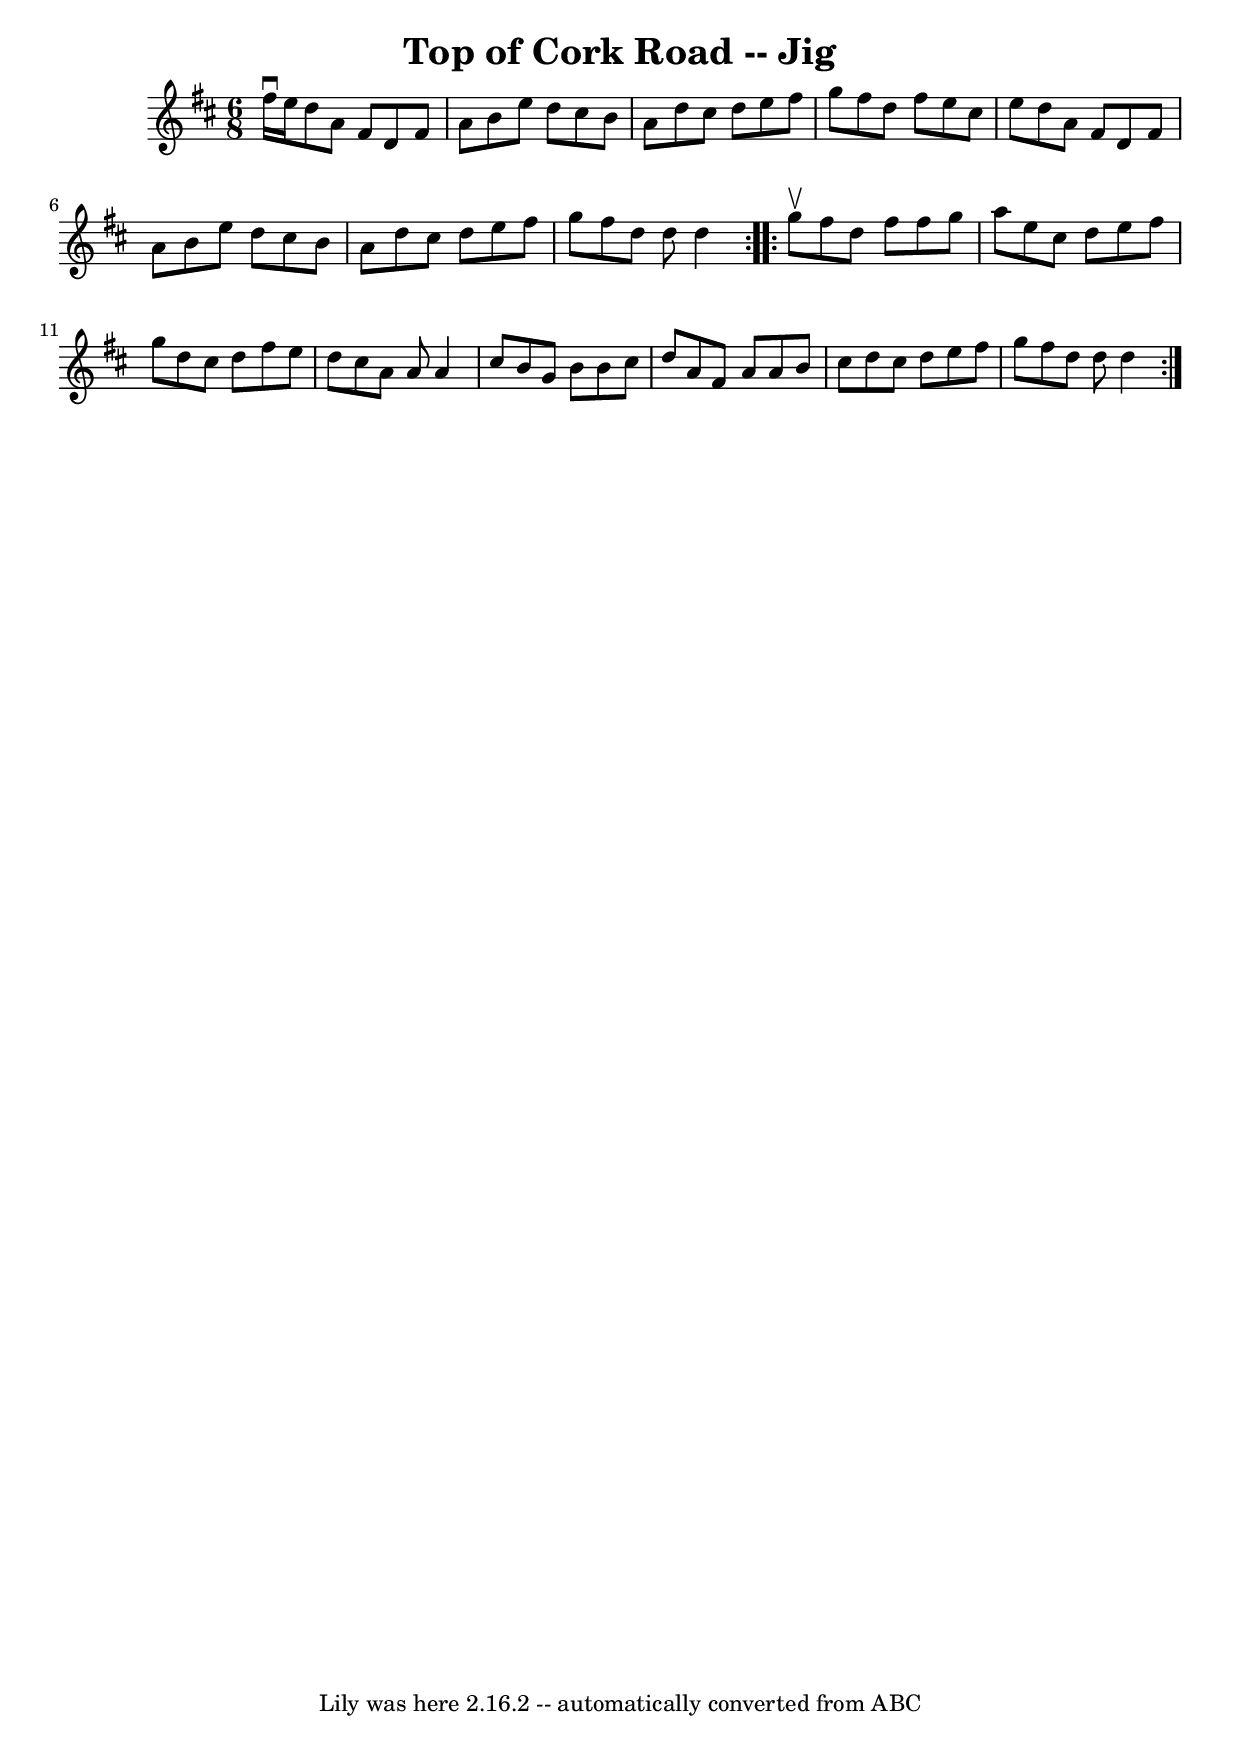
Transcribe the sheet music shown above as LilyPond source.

\version "2.7.40"
\include "Mammoth.ily"
\header {
	%% book = "Ryan's Mammoth Collection"
	crossRefNumber = "1"
	footnotes = "\\\\85 439"
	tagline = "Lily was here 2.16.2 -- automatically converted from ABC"
	title = "Top of Cork Road -- Jig"
}
voicedefault =  {


\repeat volta 2 {
\time 6/8 \key d \major fis''16^\downbow e''16  |
 d''8 a'8   
 fis'8 d'8 fis'8 a'8    |
 b'8 e''8 d''8 cis''8    
b'8 a'8    |
 d''8 cis''8 d''8 e''8 fis''8 g''8    
|
 fis''8 d''8 fis''8 e''8 cis''8 e''8    |
     
d''8 a'8 fis'8 d'8 fis'8 a'8    |
 b'8 e''8 d''8   
 cis''8 b'8 a'8    |
 d''8 cis''8 d''8 e''8 fis''8    
g''8    |
 fis''8 d''8 d''8 d''4  }     \repeat volta 2 {   
g''8^\upbow |
 fis''8 d''8 fis''8 fis''8 g''8 a''8    
|
 e''8 cis''8 d''8 e''8 fis''8 g''8    |
 d''8  
 cis''8 d''8 fis''8 e''8 d''8    |
 cis''8 a'8 a'8   
 a'4 cis''8    |
 b'8 g'8 b'8 b'8 cis''8 d''8    
|
 a'8 fis'8 a'8 a'8 b'8 cis''8    |
 d''8    
cis''8 d''8 e''8 fis''8 g''8    |
 fis''8 d''8 d''8   
 d''4  }   
}

\score{
    <<

	\context Staff="default"
	{
	    \voicedefault 
	}

    >>
	\layout {
	}
	\midi {}
}
